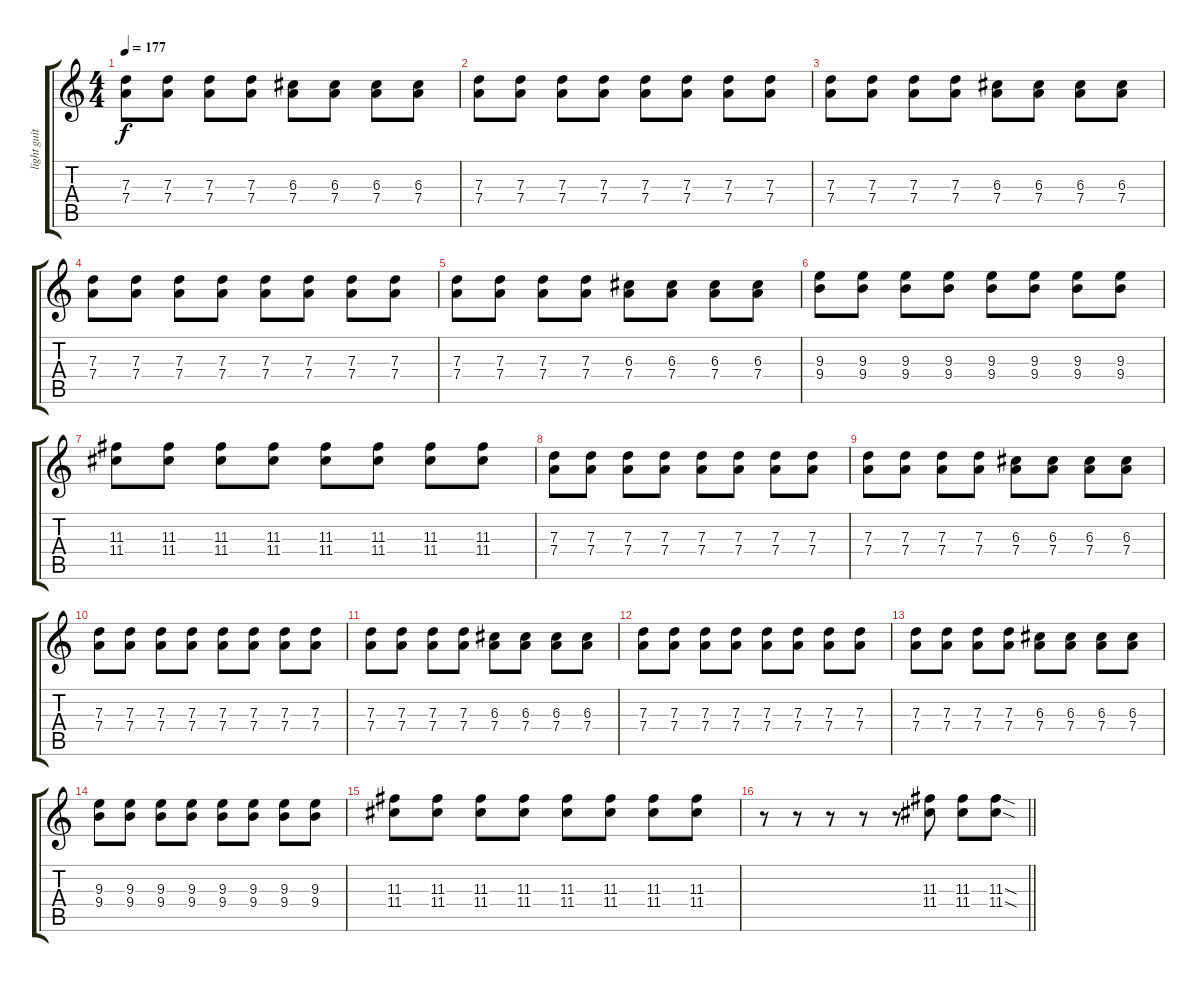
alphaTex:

\track ("light guitar" "light guit") {instrument distortionguitar}
\staff {score tabs}
\tuning (E4 B3 G3 D3 A2 D2) {hide}
\ts (4 4)
\tempo 177
\clef g2
\ks c
(7.3 7.4).8{dy f} (7.3 7.4).8 (7.3 7.4).8 (7.3 7.4).8 (6.3 7.4).8 (6.3 7.4).8 (6.3 7.4).8 (6.3 7.4).8 |
(7.3 7.4).8 (7.3 7.4).8 (7.3 7.4).8 (7.3 7.4).8 (7.3 7.4).8 (7.3 7.4).8 (7.3 7.4).8 (7.3 7.4).8 |
(7.3 7.4).8 (7.3 7.4).8 (7.3 7.4).8 (7.3 7.4).8 (6.3 7.4).8 (6.3 7.4).8 (6.3 7.4).8 (6.3 7.4).8 |
(7.3 7.4).8 (7.3 7.4).8 (7.3 7.4).8 (7.3 7.4).8 (7.3 7.4).8 (7.3 7.4).8 (7.3 7.4).8 (7.3 7.4).8 |
(7.3 7.4).8 (7.3 7.4).8 (7.3 7.4).8 (7.3 7.4).8 (6.3 7.4).8 (6.3 7.4).8 (6.3 7.4).8 (6.3 7.4).8 |
(9.3 9.4).8 (9.3 9.4).8 (9.3 9.4).8 (9.3 9.4).8 (9.3 9.4).8 (9.3 9.4).8 (9.3 9.4).8 (9.3 9.4).8 |
(11.3 11.4).8 (11.3 11.4).8 (11.3 11.4).8 (11.3 11.4).8 (11.3 11.4).8 (11.3 11.4).8 (11.3 11.4).8 (11.3 11.4).8 |
(7.3 7.4).8 (7.3 7.4).8 (7.3 7.4).8 (7.3 7.4).8 (7.3 7.4).8 (7.3 7.4).8 (7.3 7.4).8 (7.3 7.4).8 |
(7.3 7.4).8 (7.3 7.4).8 (7.3 7.4).8 (7.3 7.4).8 (6.3 7.4).8 (6.3 7.4).8 (6.3 7.4).8 (6.3 7.4).8 |
(7.3 7.4).8 (7.3 7.4).8 (7.3 7.4).8 (7.3 7.4).8 (7.3 7.4).8 (7.3 7.4).8 (7.3 7.4).8 (7.3 7.4).8 |
(7.3 7.4).8 (7.3 7.4).8 (7.3 7.4).8 (7.3 7.4).8 (6.3 7.4).8 (6.3 7.4).8 (6.3 7.4).8 (6.3 7.4).8 |
(7.3 7.4).8 (7.3 7.4).8 (7.3 7.4).8 (7.3 7.4).8 (7.3 7.4).8 (7.3 7.4).8 (7.3 7.4).8 (7.3 7.4).8 |
(7.3 7.4).8 (7.3 7.4).8 (7.3 7.4).8 (7.3 7.4).8 (6.3 7.4).8 (6.3 7.4).8 (6.3 7.4).8 (6.3 7.4).8 |
(9.3 9.4).8 (9.3 9.4).8 (9.3 9.4).8 (9.3 9.4).8 (9.3 9.4).8 (9.3 9.4).8 (9.3 9.4).8 (9.3 9.4).8 |
(11.3 11.4).8 (11.3 11.4).8 (11.3 11.4).8 (11.3 11.4).8 (11.3 11.4).8 (11.3 11.4).8 (11.3 11.4).8 (11.3 11.4).8 |
\barLineRight lightlight
r.8 r.8 r.8 r.8 r.8 (11.3 11.4).8 (11.3 11.4).8 (11.3{sod} 11.4{sod}).8
